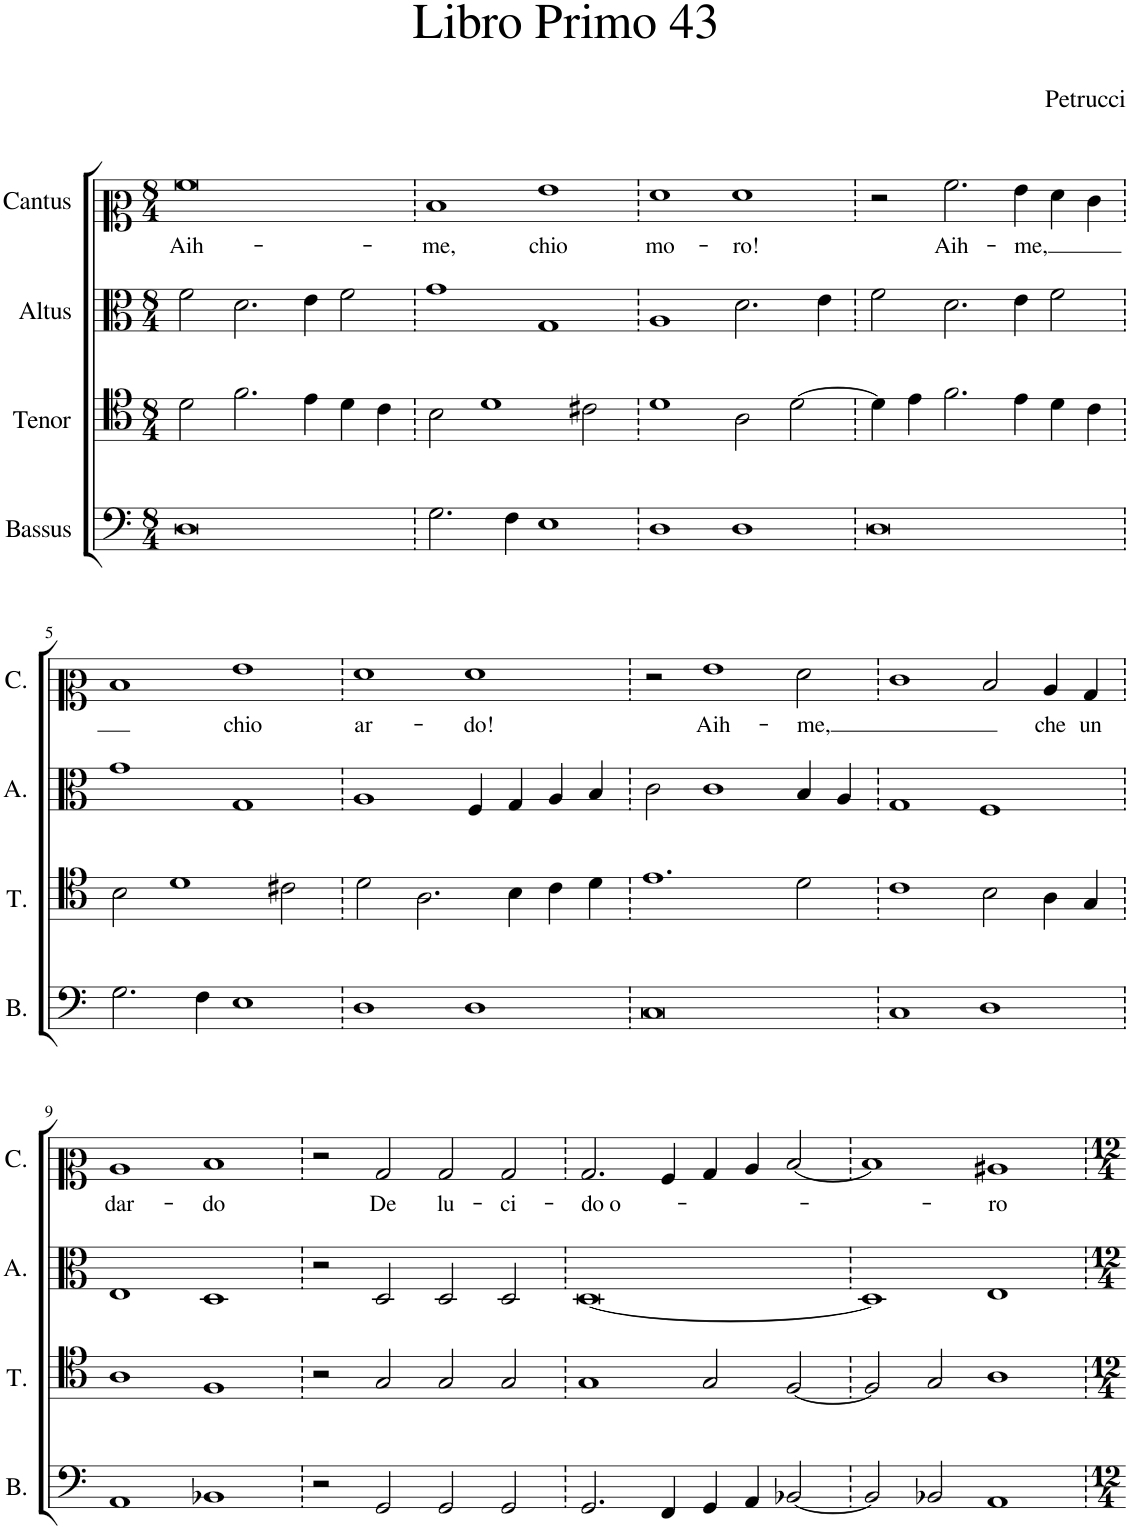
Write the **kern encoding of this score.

**kern	**kern	**kern	**kern	**text
*part4	*part3	*part2	*part1	*part1
*staff4	*staff3	*staff2	*staff1	*staff1
*I"Bassus	*I"Tenor	*I"Altus	*I"Cantus	*
*I'B.	*I'T.	*I'A.	*I'C.	*
*clefF4	*clefC4	*clefC3	*clefC2	*
*k[]	*k[]	*k[]	*k[]	*
*M8/4	*M8/4	*M8/4	*M8/4	*
=1	=1	=1	=1	=1
!	!	!	!	!LO:LY:b
0D	2d\	2f\	0a	Aih-
.	2.f\	2.d\	.	.
.	4e\	4e\	.	.
.	4d\	2f\	.	.
.	4c\	.	.	.
=2	=2	=2	=2	=2
!	!	!	!	!LO:LY:b
2.G\	2B\	1g	1d	-me,
.	1d	.	.	.
4F\	.	.	.	.
!	!	!	!	!LO:LY:b
1E	.	1G	1g	chio
.	2c#X\	.	.	.
=3	=3	=3	=3	=3
!	!	!	!	!LO:LY:b
1D	1d	1A	1f	mo-
!	!	!	!	!LO:LY:b
1D	2A\	2.d\	1f	-ro!
.	[2d\	.	.	.
.	.	4e\	.	.
=4	=4	=4	=4	=4
0D	4d\]	2f\	2r	.
.	4e\	.	.	.
!	!	!	!	!LO:LY:b
.	2.f\	2.d\	2.a\	Aih-
!	!	!	!	!LO:LY:b
.	4e\	4e\	4g\	-me,
.	4d\	2f\	4f\	.
.	4c\	.	4e\	.
!!LO:LB:g=z
=5	=5	=5	=5	=5
2.G\	2B\	1g	1d	.
.	1d	.	.	.
4F\	.	.	.	.
!	!	!	!	!LO:LY:b
1E	.	1G	1g	chio
.	2c#X\	.	.	.
=6	=6	=6	=6	=6
!	!	!	!	!LO:LY:b
1D	2d\	1A	1f	ar-
.	2.A\	.	.	.
!	!	!	!	!LO:LY:b
1D	.	4F/	1f	-do!
.	4B\	4G/	.	.
.	4c\	4A/	.	.
.	4d\	4B/	.	.
=7	=7	=7	=7	=7
0C	1.e	2c\	2r	.
!	!	!	!	!LO:LY:b
.	.	1c	1g	Aih-
!	!	!	!	!LO:LY:b
.	2d\	4B/	2f\	-me,
.	.	4A/	.	.
=8	=8	=8	=8	=8
1C	1c	1G	1e	.
1D	2B\	1F	2d/	.
!	!	!	!	!LO:LY:b
.	4A\	.	4c/	che
!	!	!	!	!LO:LY:b
.	4G/	.	4B/	un
!!LO:LB:g=z
=9	=9	=9	=9	=9
!	!	!	!	!LO:LY:b
1AA	1A	1E	1c	dar-
!	!	!	!	!LO:LY:b
1BB-X	1F	1D	1d	-do
=10	=10	=10	=10	=10
2r	2r	2r	2r	.
!	!	!	!	!LO:LY:b
2GG/	2G/	2D/	2B/	De
!	!	!	!	!LO:LY:b
2GG/	2G/	2D/	2B/	lu-
!	!	!	!	!LO:LY:b
2GG/	2G/	2D/	2B/	-ci-
=11	=11	=11	=11	=11
!	!	!	!	!LO:LY:b
2.GG/	1G	[0D	2.B/	-do o-
4FF/	.	.	4A/	.
4GG/	2G/	.	4B/	.
4AA/	.	.	4c/	.
[2BB-X/	[2F/	.	[2d/	.
=12	=12	=12	=12	=12
2BB-/]	2F/]	1D]	1d]	.
2BB-X/	2G/	.	.	.
!	!	!	!	!LO:LY:b
1AA	1A	1E	1c#X	-ro
=	=	=	=	=
*-	*-	*-	*-	*-
